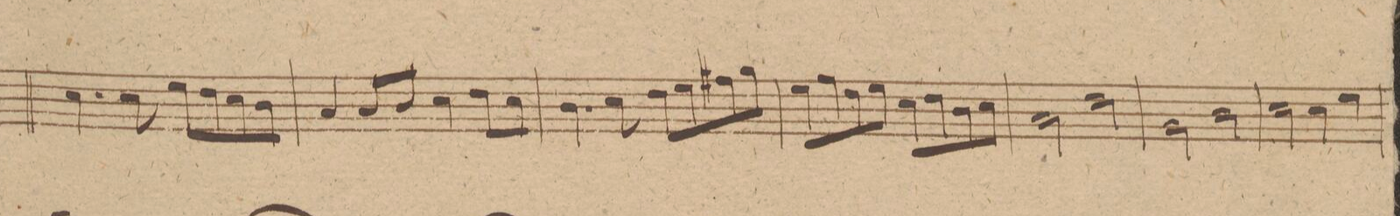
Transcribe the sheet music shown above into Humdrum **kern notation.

**kern	**dynam
*I"Fagotto 2do	*
*clefF4	*
*k[f#c#g#d#]	*
*met(c)	*
*M4/4	*
4.E\	.
8E\	.
8G#\L	.
8F#\	.
8E\	.
8D#\J	.
=266	=266
4C#/	.
8C#/L	.
8D#/J	.
4E\	.
8F#\L	.
8E\J	.
=267	=267
4.D#\	.
8E\	.
8F#\L	.
8G#\	.
8A#X\	.
8B\J	.
=268	=268
8G#\L	.
8A\	.
8F#\	.
8G#\J	.
8E\L	.
8F#\	.
8D#\	.
8E\J	.
=269	=269
2C#\	.
2F#\	.
=270	=270
2BB\	.
2D#\	.
=271	=271
2E\	.
4E\	.
4G#\	.
=272	=272
*-	*-
